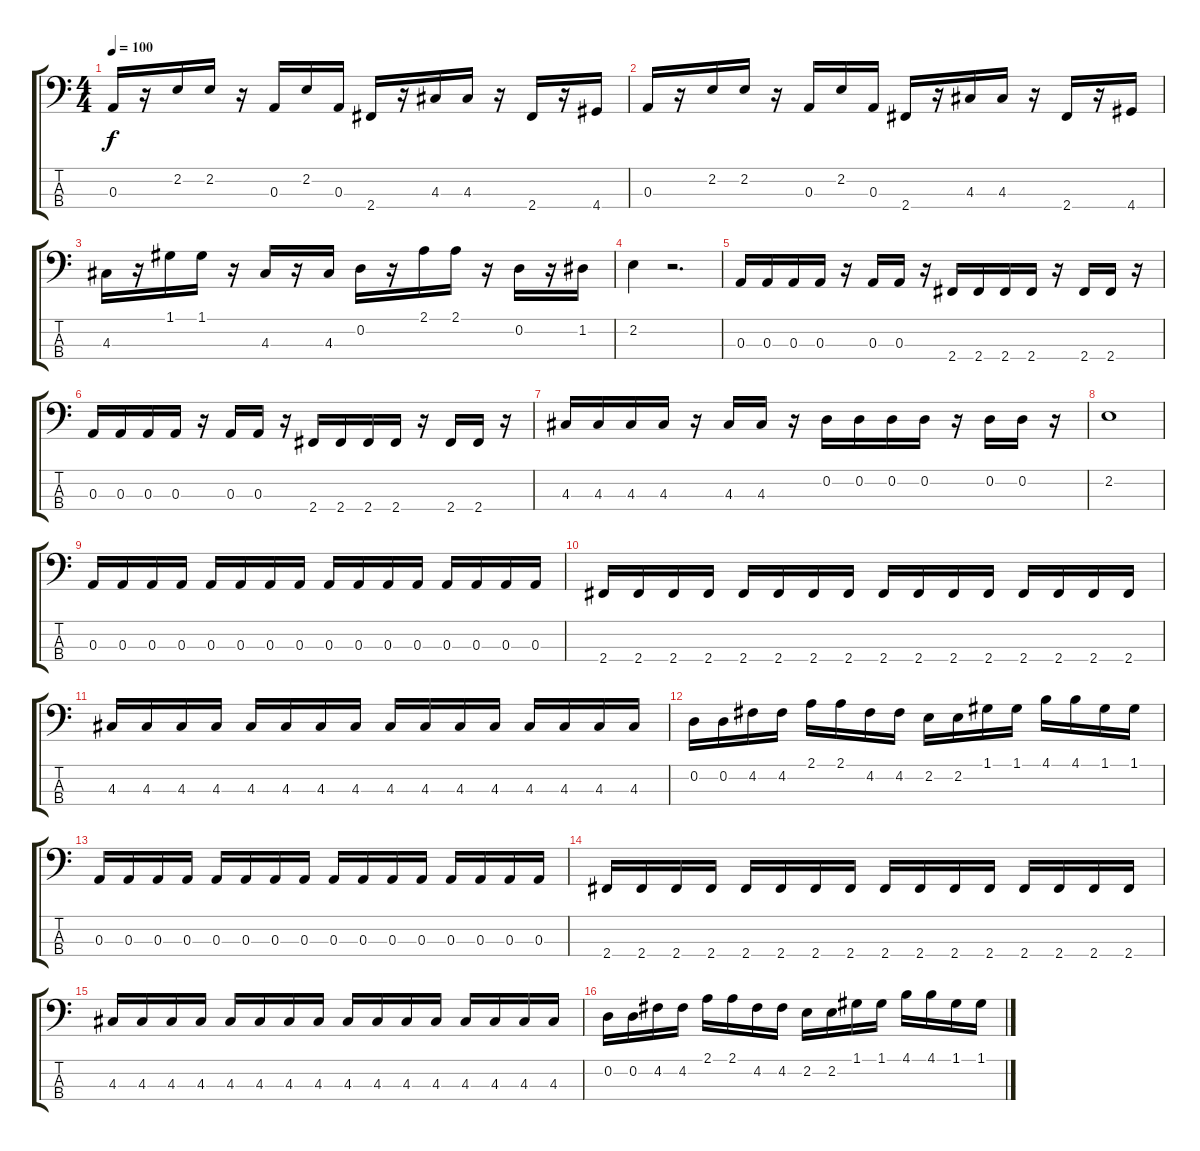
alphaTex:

\track "" {instrument electricbassfinger}
\staff {score tabs}
\tuning (G2 D2 A1 E1) {hide}
\ts (4 4)
\tempo 100
\clef f4
\ks c
0.3.16{dy f} r.16 2.2.16 2.2.16 r.16 0.3.16 2.2.16 0.3.16 2.4.16 r.16 4.3.16 4.3.16 r.16 2.4.16 r.16 4.4.16 |
0.3.16 r.16 2.2.16 2.2.16 r.16 0.3.16 2.2.16 0.3.16 2.4.16 r.16 4.3.16 4.3.16 r.16 2.4.16 r.16 4.4.16 |
4.3.16 r.16 1.1.16 1.1.16 r.16 4.3.16 r.16 4.3.16 0.2.16 r.16 2.1.16 2.1.16 r.16 0.2.16 r.16 1.2.16 |
2.2.4 r.2{d} |
0.3.16 0.3.16 0.3.16 0.3.16 r.16 0.3.16 0.3.16 r.16 2.4.16 2.4.16 2.4.16 2.4.16 r.16 2.4.16 2.4.16 r.16 |
0.3.16 0.3.16 0.3.16 0.3.16 r.16 0.3.16 0.3.16 r.16 2.4.16 2.4.16 2.4.16 2.4.16 r.16 2.4.16 2.4.16 r.16 |
4.3.16 4.3.16 4.3.16 4.3.16 r.16 4.3.16 4.3.16 r.16 0.2.16 0.2.16 0.2.16 0.2.16 r.16 0.2.16 0.2.16 r.16 |
2.2.1 |
0.3.16 0.3.16 0.3.16 0.3.16 0.3.16 0.3.16 0.3.16 0.3.16 0.3.16 0.3.16 0.3.16 0.3.16 0.3.16 0.3.16 0.3.16 0.3.16 |
2.4.16 2.4.16 2.4.16 2.4.16 2.4.16 2.4.16 2.4.16 2.4.16 2.4.16 2.4.16 2.4.16 2.4.16 2.4.16 2.4.16 2.4.16 2.4.16 |
4.3.16 4.3.16 4.3.16 4.3.16 4.3.16 4.3.16 4.3.16 4.3.16 4.3.16 4.3.16 4.3.16 4.3.16 4.3.16 4.3.16 4.3.16 4.3.16 |
0.2.16 0.2.16 4.2.16 4.2.16 2.1.16 2.1.16 4.2.16 4.2.16 2.2.16 2.2.16 1.1.16 1.1.16 4.1.16 4.1.16 1.1.16 1.1.16 |
0.3.16 0.3.16 0.3.16 0.3.16 0.3.16 0.3.16 0.3.16 0.3.16 0.3.16 0.3.16 0.3.16 0.3.16 0.3.16 0.3.16 0.3.16 0.3.16 |
2.4.16 2.4.16 2.4.16 2.4.16 2.4.16 2.4.16 2.4.16 2.4.16 2.4.16 2.4.16 2.4.16 2.4.16 2.4.16 2.4.16 2.4.16 2.4.16 |
4.3.16 4.3.16 4.3.16 4.3.16 4.3.16 4.3.16 4.3.16 4.3.16 4.3.16 4.3.16 4.3.16 4.3.16 4.3.16 4.3.16 4.3.16 4.3.16 |
0.2.16 0.2.16 4.2.16 4.2.16 2.1.16 2.1.16 4.2.16 4.2.16 2.2.16 2.2.16 1.1.16 1.1.16 4.1.16 4.1.16 1.1.16 1.1.16
